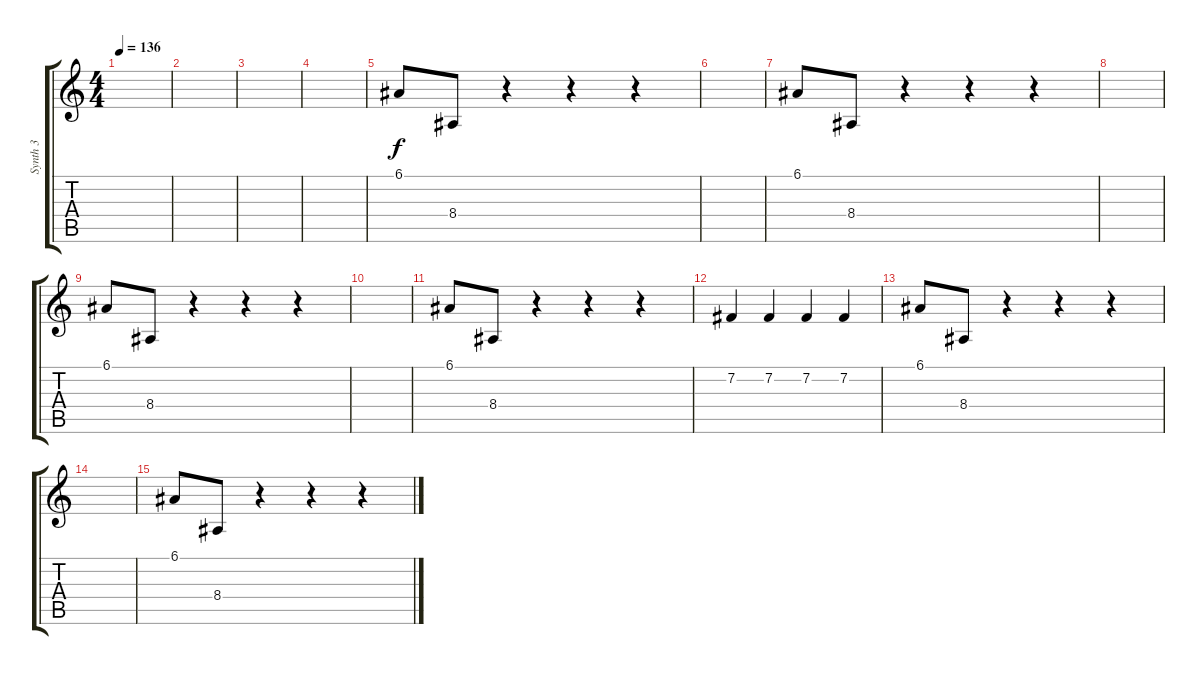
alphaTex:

\track ("Synth 3" "Synth 3") {instrument synthstrings1}
\staff {score tabs}
\tuning (E4 B3 G3 D3 A2 E2) {hide}
\ts (4 4)
\tempo 136
\clef g2
\ks c
|
|
|
|
6.1.8 8.4.8 r.4 r.4 r.4 |
|
6.1.8 8.4.8 r.4 r.4 r.4 |
|
6.1.8 8.4.8 r.4 r.4 r.4 |
|
6.1.8 8.4.8 r.4 r.4 r.4 |
7.2.4 7.2.4 7.2.4 7.2.4 |
6.1.8 8.4.8 r.4 r.4 r.4 |
|
6.1.8 8.4.8 r.4 r.4 r.4
